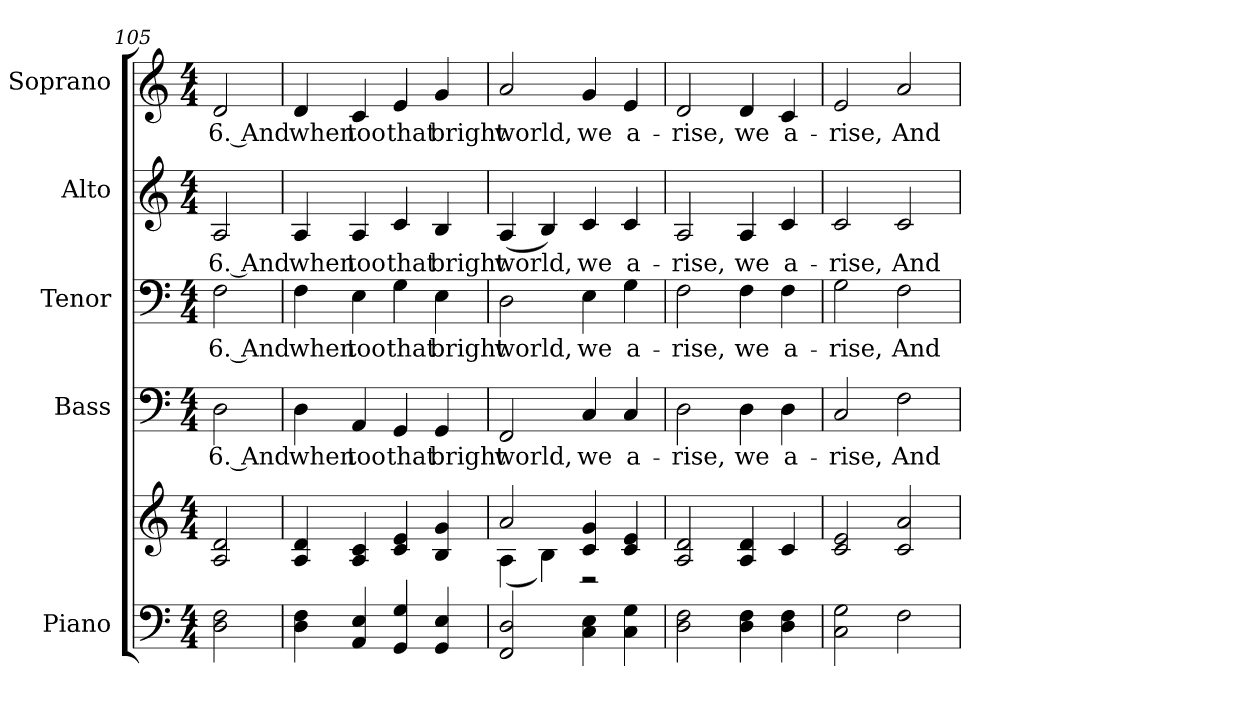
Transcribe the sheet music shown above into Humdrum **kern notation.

**kern	**kern	**kern	**text	**kern	**text	**kern	**text	**kern	**text
*part5	*part5	*part4	*part4	*part3	*part3	*part2	*part2	*part1	*part1
*staff6	*staff5	*staff4	*staff4	*staff3	*staff3	*staff2	*staff2	*staff1	*staff1
*I"Piano	*	*I"Bass	*	*I"Tenor	*	*I"Alto	*	*I"Soprano	*
*I'Pno.	*	*I'B.	*	*I'T.	*	*I'A.	*	*I'S.	*
!!LO:PB:g=z
*clefF4	*clefG2	*clefF4	*	*clefF4	*	*clefG2	*	*clefG2	*
*k[]	*k[]	*k[]	*	*k[]	*	*k[]	*	*k[]	*
*C:	*C:	*C:	*	*C:	*	*C:	*	*C:	*
*M4/4	*M4/4	*M4/4	*	*M4/4	*	*M4/4	*	*M4/4	*
=105	=105	=105	=105	=105	=105	=105	=105	=105	=105
!	!	!	!LO:LY:b:color=#000000	!	!	!	!	!	!
!	!	!	!	!	!LO:LY:b:color=#000000	!	!	!	!
!	!	!	!	!	!	!	!LO:LY:b:color=#000000	!	!
!	!	!	!	!	!	!	!	!	!LO:LY:b:color=#000000
2Di\ 2Fi	2Ai/ 2di	2Di\	6. And	2Fi\	6. And	2Ai/	6. And	2di/	6. And
=106	=106	=106	=106	=106	=106	=106	=106	=106	=106
!	!	!	!LO:LY:b:color=#000000	!	!	!	!	!	!
!	!	!	!	!	!LO:LY:b:color=#000000	!	!	!	!
!	!	!	!	!	!	!	!LO:LY:b:color=#000000	!	!
!	!	!	!	!	!	!	!	!	!LO:LY:b:color=#000000
4Di\ 4Fi	4Ai/ 4di	4Di\	when	4Fi\	when	4Ai/	when	4di/	when
!	!	!	!LO:LY:b:color=#000000	!	!	!	!	!	!
!	!	!	!	!	!LO:LY:b:color=#000000	!	!	!	!
!	!	!	!	!	!	!	!LO:LY:b:color=#000000	!	!
!	!	!	!	!	!	!	!	!	!LO:LY:b:color=#000000
4AAi/ 4Ei	4Ai/ 4ci	4AAi/	too	4Ei\	too	4Ai/	too	4ci/	too
!	!	!	!LO:LY:b:color=#000000	!	!	!	!	!	!
!	!	!	!	!	!LO:LY:b:color=#000000	!	!	!	!
!	!	!	!	!	!	!	!LO:LY:b:color=#000000	!	!
!	!	!	!	!	!	!	!	!	!LO:LY:b:color=#000000
4GGi/ 4Gi	4ci/ 4ei	4GGi/	that	4Gi\	that	4ci/	that	4ei/	that
!	!	!	!LO:LY:b:color=#000000	!	!	!	!	!	!
!	!	!	!	!	!LO:LY:b:color=#000000	!	!	!	!
!	!	!	!	!	!	!	!LO:LY:b:color=#000000	!	!
!	!	!	!	!	!	!	!	!	!LO:LY:b:color=#000000
4GGi/ 4Ei	4Bi/ 4gi	4GGi/	bright	4Ei\	bright	4Bi/	bright	4gi/	bright
=107	=107	=107	=107	=107	=107	=107	=107	=107	=107
*	*^	*	*	*	*	*	*	*	*
!	!	!	!	!LO:LY:b:color=#000000	!	!	!	!	!	!
!	!	!	!	!	!	!LO:LY:b:color=#000000	!	!	!	!
!	!	!	!	!	!	!	!	!LO:LY:b:color=#000000	!	!
!	!	!	!	!	!	!	!	!	!	!LO:LY:b:color=#000000
2FFi/ 2Di	2ai/	(4Ai\	2FFi/	world,	2Di\	world,	(4Ai/	world,	2ai/	world,
.	.	4Bi\)	.	.	.	.	4Bi/)	.	.	.
!	!	!	!	!LO:LY:b:color=#000000	!	!	!	!	!	!
!	!	!	!	!	!	!LO:LY:b:color=#000000	!	!	!	!
!	!	!	!	!	!	!	!	!LO:LY:b:color=#000000	!	!
!	!	!	!	!	!	!	!	!	!	!LO:LY:b:color=#000000
4Ci\ 4Ei	4ci/ 4gi	2r	4Ci/	we	4Ei\	we	4ci/	we	4gi/	we
!	!	!	!	!LO:LY:b:color=#000000	!	!	!	!	!	!
!	!	!	!	!	!	!LO:LY:b:color=#000000	!	!	!	!
!	!	!	!	!	!	!	!	!LO:LY:b:color=#000000	!	!
!	!	!	!	!	!	!	!	!	!	!LO:LY:b:color=#000000
4Ci\ 4Gi	4ci/ 4ei	.	4Ci/	a-	4Gi\	a-	4ci/	a-	4ei/	a-
*	*v	*v	*	*	*	*	*	*	*	*
=108	=108	=108	=108	=108	=108	=108	=108	=108	=108
!	!	!	!LO:LY:b:color=#000000	!	!	!	!	!	!
!	!	!	!	!	!LO:LY:b:color=#000000	!	!	!	!
!	!	!	!	!	!	!	!LO:LY:b:color=#000000	!	!
!	!	!	!	!	!	!	!	!	!LO:LY:b:color=#000000
2Di\ 2Fi	2Ai/ 2di	2Di\	-rise,	2Fi\	-rise,	2Ai/	-rise,	2di/	-rise,
!	!	!	!LO:LY:b:color=#000000	!	!	!	!	!	!
!	!	!	!	!	!LO:LY:b:color=#000000	!	!	!	!
!	!	!	!	!	!	!	!LO:LY:b:color=#000000	!	!
!	!	!	!	!	!	!	!	!	!LO:LY:b:color=#000000
4Di\ 4Fi	4Ai/ 4di	4Di\	we	4Fi\	we	4Ai/	we	4di/	we
!	!	!	!LO:LY:b:color=#000000	!	!	!	!	!	!
!	!	!	!	!	!LO:LY:b:color=#000000	!	!	!	!
!	!	!	!	!	!	!	!LO:LY:b:color=#000000	!	!
!	!	!	!	!	!	!	!	!	!LO:LY:b:color=#000000
4Di\ 4Fi	4ci/	4Di\	a-	4Fi\	a-	4ci/	a-	4ci/	a-
=109	=109	=109	=109	=109	=109	=109	=109	=109	=109
!	!	!	!LO:LY:b:color=#000000	!	!	!	!	!	!
!	!	!	!	!	!LO:LY:b:color=#000000	!	!	!	!
!	!	!	!	!	!	!	!LO:LY:b:color=#000000	!	!
!	!	!	!	!	!	!	!	!	!LO:LY:b:color=#000000
2Ci\ 2Gi	2ci/ 2ei	2Ci/	-rise,	2Gi\	-rise,	2ci/	-rise,	2ei/	-rise,
!	!	!	!LO:LY:b:color=#000000	!	!	!	!	!	!
!	!	!	!	!	!LO:LY:b:color=#000000	!	!	!	!
!	!	!	!	!	!	!	!LO:LY:b:color=#000000	!	!
!	!	!	!	!	!	!	!	!	!LO:LY:b:color=#000000
2Fi\	2ci/ 2ai	2Fi\	And	2Fi\	And	2ci/	And	2ai/	And
=	=	=	=	=	=	=	=	=	=
*-	*-	*-	*-	*-	*-	*-	*-	*-	*-
